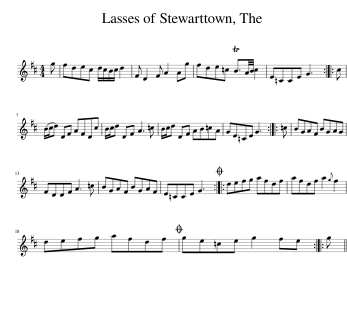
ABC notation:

X:1
L:1/8
M:4/4
I:linebreak $
K:D
V:1 treble
V:1
 g | fdec d/c/B/c/ d2 | F D2 F A2 Ag | fde=c TB3/2A/4B/4 c2 | E=CCE G3 :: %5
 c |$ (B/c/d) DF AFDc | B/c/d DF A3 =c | B/c/d DF AB=cA | GE=CE G3 :: %10
 =c | BGAF BGAG |$ FDDF A3 =c | BGAF BGAF | E=CCE G3 :: %15
O defg afdf | afdf a2{g} f2 |$ defg afdf |O ge=ce g2 fe :: g || %20
